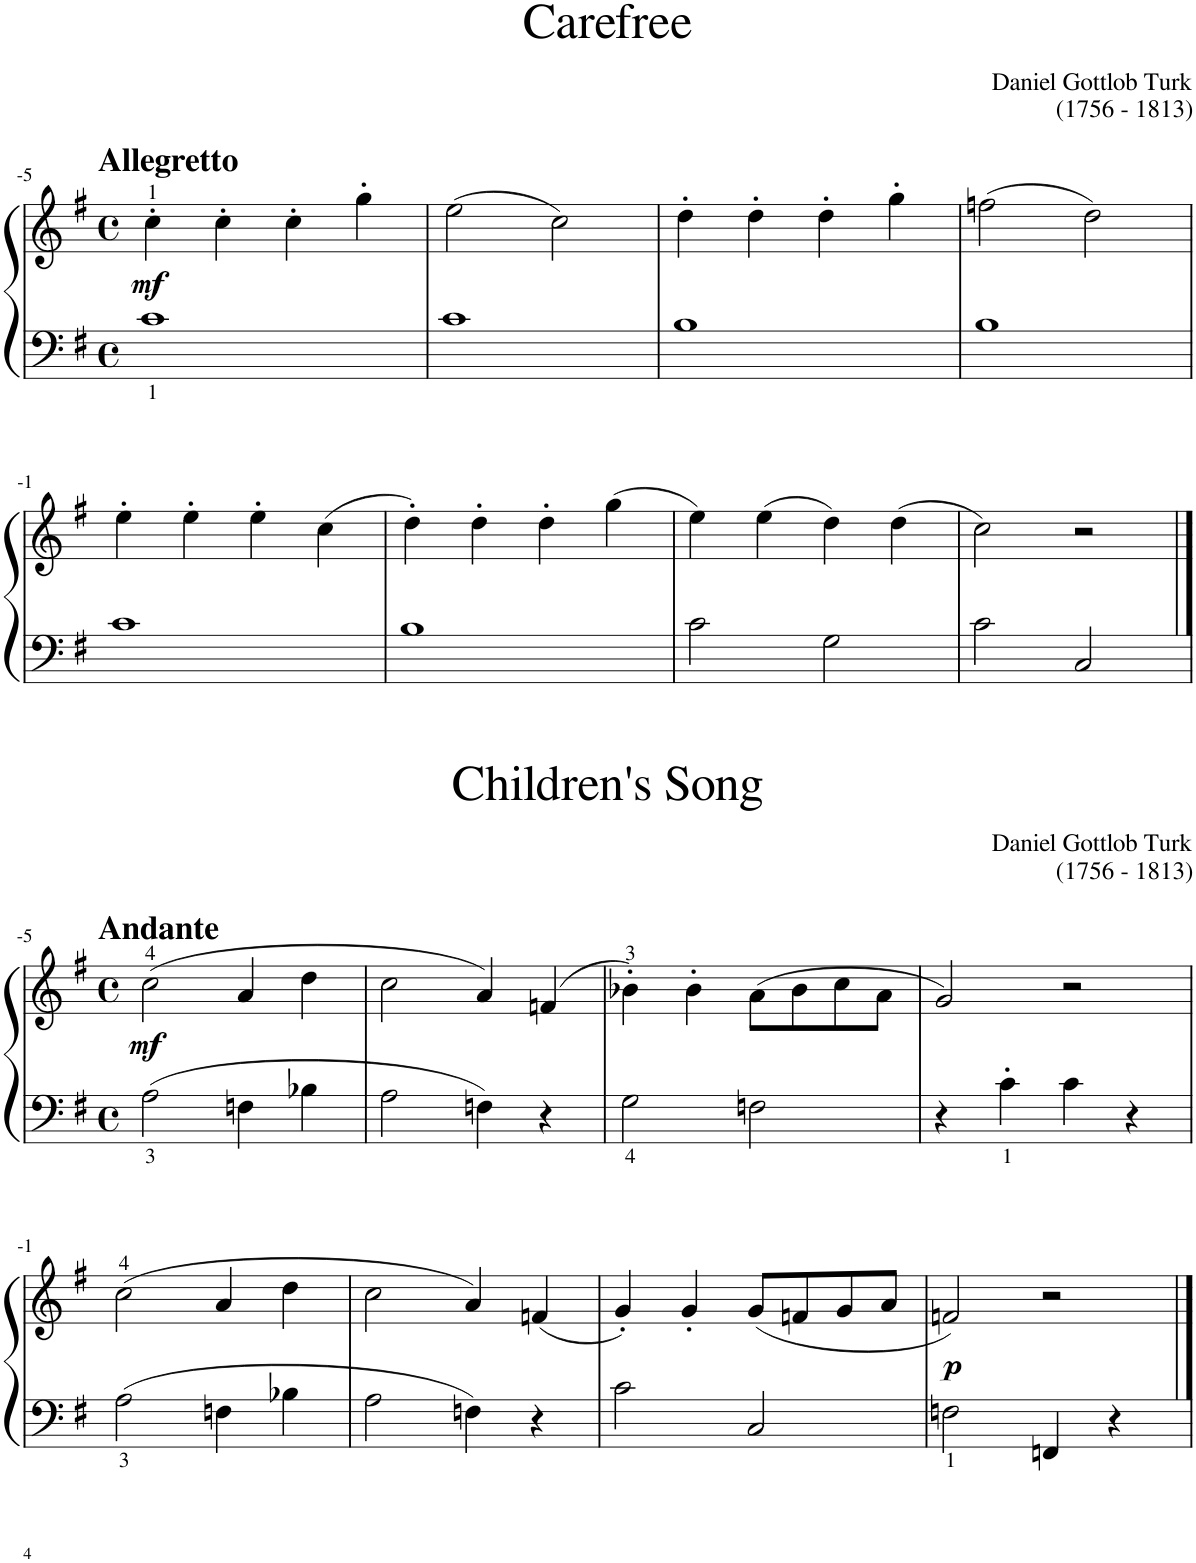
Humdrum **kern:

**kern	**kern	**dynam
*part1	*part1	*part1
*staff2	*staff1	*staff1/2
*I"Piano	*	*
*I'Pno	*	*
!!LO:PB:g=z
*clefF4	*clefG2	*
*k[f#]	*k[f#]	*
*M4/4	*M4/4	*
*met(c)	*met(c)	*
=5-	=5-	=5-
!	!LO:TX:a:B:t=Allegretto	!
!	!	!LO:DY:b
1c	4cc'\	mf
.	4cc'\	.
.	4cc'\	.
.	4gg'\	.
=4-	=4-	=4-
1c	(2ee\	.
.	2cc\)	.
=3-	=3-	=3-
1B	4dd'\	.
.	4dd'\	.
.	4dd'\	.
.	4gg'\	.
=2-	=2-	=2-
1B	(2ffn\	.
.	2dd\)	.
!!LO:LB:g=z
=1-	=1-	=1-
1c	4ee'\	.
.	4ee'\	.
.	4ee'\	.
.	(4cc\	.
=	=	=
1B	4dd'\)	.
.	4dd'\	.
.	4dd'\	.
.	(4gg\	.
=1	=1	=1
2c\	4ee\)	.
.	(4ee\	.
2G\	4dd\)	.
.	(4dd\	.
=2	=2	=2
2c\	2cc\)	.
2C/	2r	.
!!LO:LB:g=z
==5-	==5-	==5-
*k[f#]	*k[f#]	*
*M4/4	*M4/4	*
*met(c)	*met(c)	*
!	!LO:TX:a:B:t=Andante	!
!	!	!LO:DY:b
2A\	(2cc\	mf
4Fn\	4a/	.
4B-X\	4dd\	.
=4-	=4-	=4-
2A\	2cc\	.
4Fn\	4a/)	.
4r	(4fn/	.
=3-	=3-	=3-
2G\	4b-X'\)	.
.	4b-'\	.
2Fn\	(8a\L	.
.	8b-\	.
.	8cc\	.
.	8a\J	.
=2-	=2-	=2-
4r	2g/)	.
4c'\	.	.
4c\	2r	.
4r	.	.
!!LO:LB:g=z
=1-	=1-	=1-
2A\	(2cc\	.
4Fn\	4a/	.
4B-X\	4dd\	.
=	=	=
2A\	2cc\	.
4Fn\	4a/)	.
4r	(4fn/	.
=1	=1	=1
2c\	4g'/)	.
.	4g'/	.
2C/	(8g/L	.
.	8fn/	.
.	8g/	.
.	8a/J	.
=2	=2	=2
!	!	!LO:DY:b
2Fn\	2fn/)	p
4FFn/	2r	.
4r	.	.
==	==	==
*-	*-	*-
